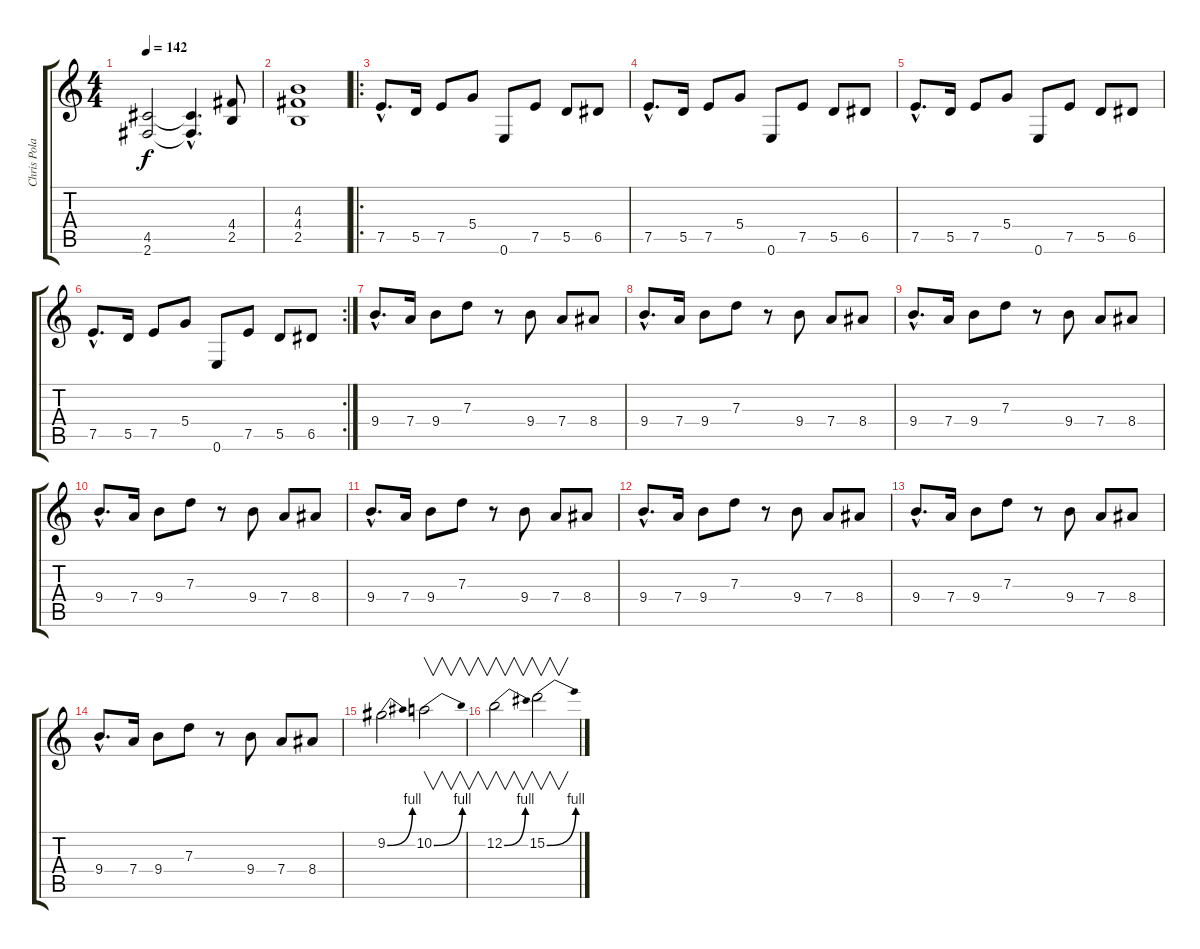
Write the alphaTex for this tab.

\track ("Chris Poland (Guitar)" "Chris Pola") {instrument distortionguitar}
\staff {score tabs}
\tuning (E4 B3 G3 D3 A2 E2) {hide}
\ts (4 4)
\tempo 142
\clef g2
\ks c
(4.5 2.6).2{dy f} (4.5{hac t} 2.6{hac t}).4{d} (4.4 2.5).8 |
(4.3 4.4 2.5).1 |
\ro
7.5{hac}.8{d} 5.5.16 7.5.8 5.4.8 0.6.8 7.5.8 5.5.8 6.5.8 |
7.5{hac}.8{d} 5.5.16 7.5.8 5.4.8 0.6.8 7.5.8 5.5.8 6.5.8 |
7.5{hac}.8{d} 5.5.16 7.5.8 5.4.8 0.6.8 7.5.8 5.5.8 6.5.8 |
\rc 2
7.5{hac}.8{d} 5.5.16 7.5.8 5.4.8 0.6.8 7.5.8 5.5.8 6.5.8 |
9.4{hac}.8{d} 7.4.16 9.4.8 7.3.8 r.8 9.4.8 7.4.8 8.4.8 |
9.4{hac}.8{d} 7.4.16 9.4.8 7.3.8 r.8 9.4.8 7.4.8 8.4.8 |
9.4{hac}.8{d} 7.4.16 9.4.8 7.3.8 r.8 9.4.8 7.4.8 8.4.8 |
9.4{hac}.8{d} 7.4.16 9.4.8 7.3.8 r.8 9.4.8 7.4.8 8.4.8 |
9.4{hac}.8{d} 7.4.16 9.4.8 7.3.8 r.8 9.4.8 7.4.8 8.4.8 |
9.4{hac}.8{d} 7.4.16 9.4.8 7.3.8 r.8 9.4.8 7.4.8 8.4.8 |
9.4{hac}.8{d} 7.4.16 9.4.8 7.3.8 r.8 9.4.8 7.4.8 8.4.8 |
9.4{hac}.8{d} 7.4.16 9.4.8 7.3.8 r.8 9.4.8 7.4.8 8.4.8 |
9.2{be (bend 0 0 60 4)}.2 10.2{be (bend 0 0 60 4)}.2{v} |
12.2{be (bend 0 0 60 4)}.2{v} 15.2{be (bend 0 0 60 4)}.2{v}
